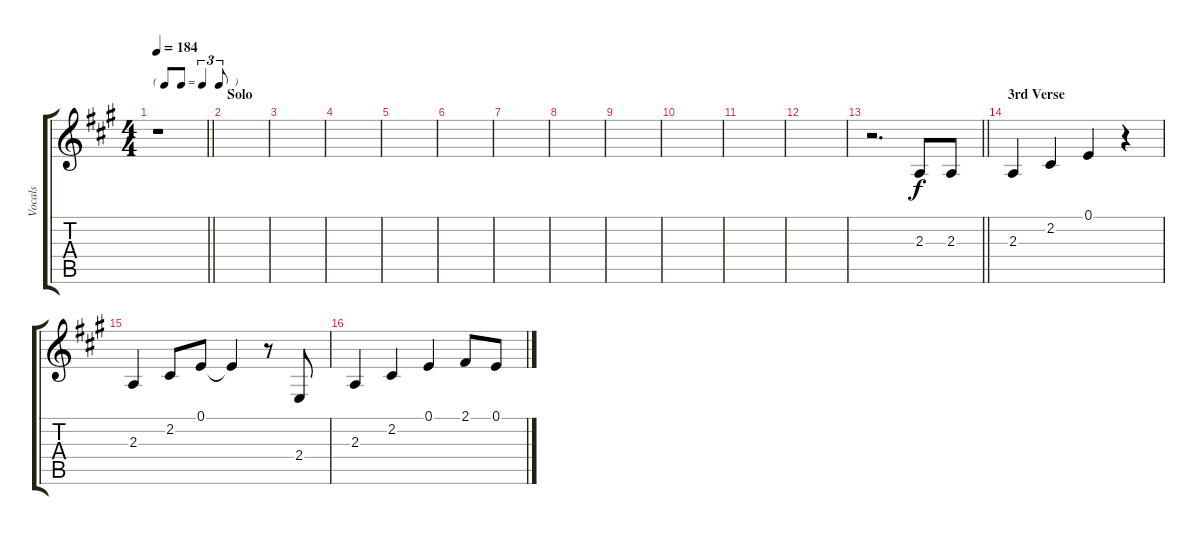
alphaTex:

\track ("Vocals" "Vocals") {instrument bassoon}
\staff {score tabs}
\tuning (E4 B3 G3 D3 A2 E2) {hide}
\ts (4 4)
\tf triplet8th
\tempo 184
\clef g2
\barLineRight lightlight
\ks a
r.1{dy f} |
\section ("" "Solo")
|
|
|
|
|
|
|
|
|
|
|
\barLineRight lightlight
r.2{d} 2.3.8 2.3.8 |
\section ("" "3rd Verse")
2.3.4 2.2.4 0.1.4 r.4 |
2.3.4 2.2.8 0.1.8 0.1{t}.4 r.8 2.4.8 |
2.3.4 2.2.4 0.1.4 2.1.8 0.1.8
